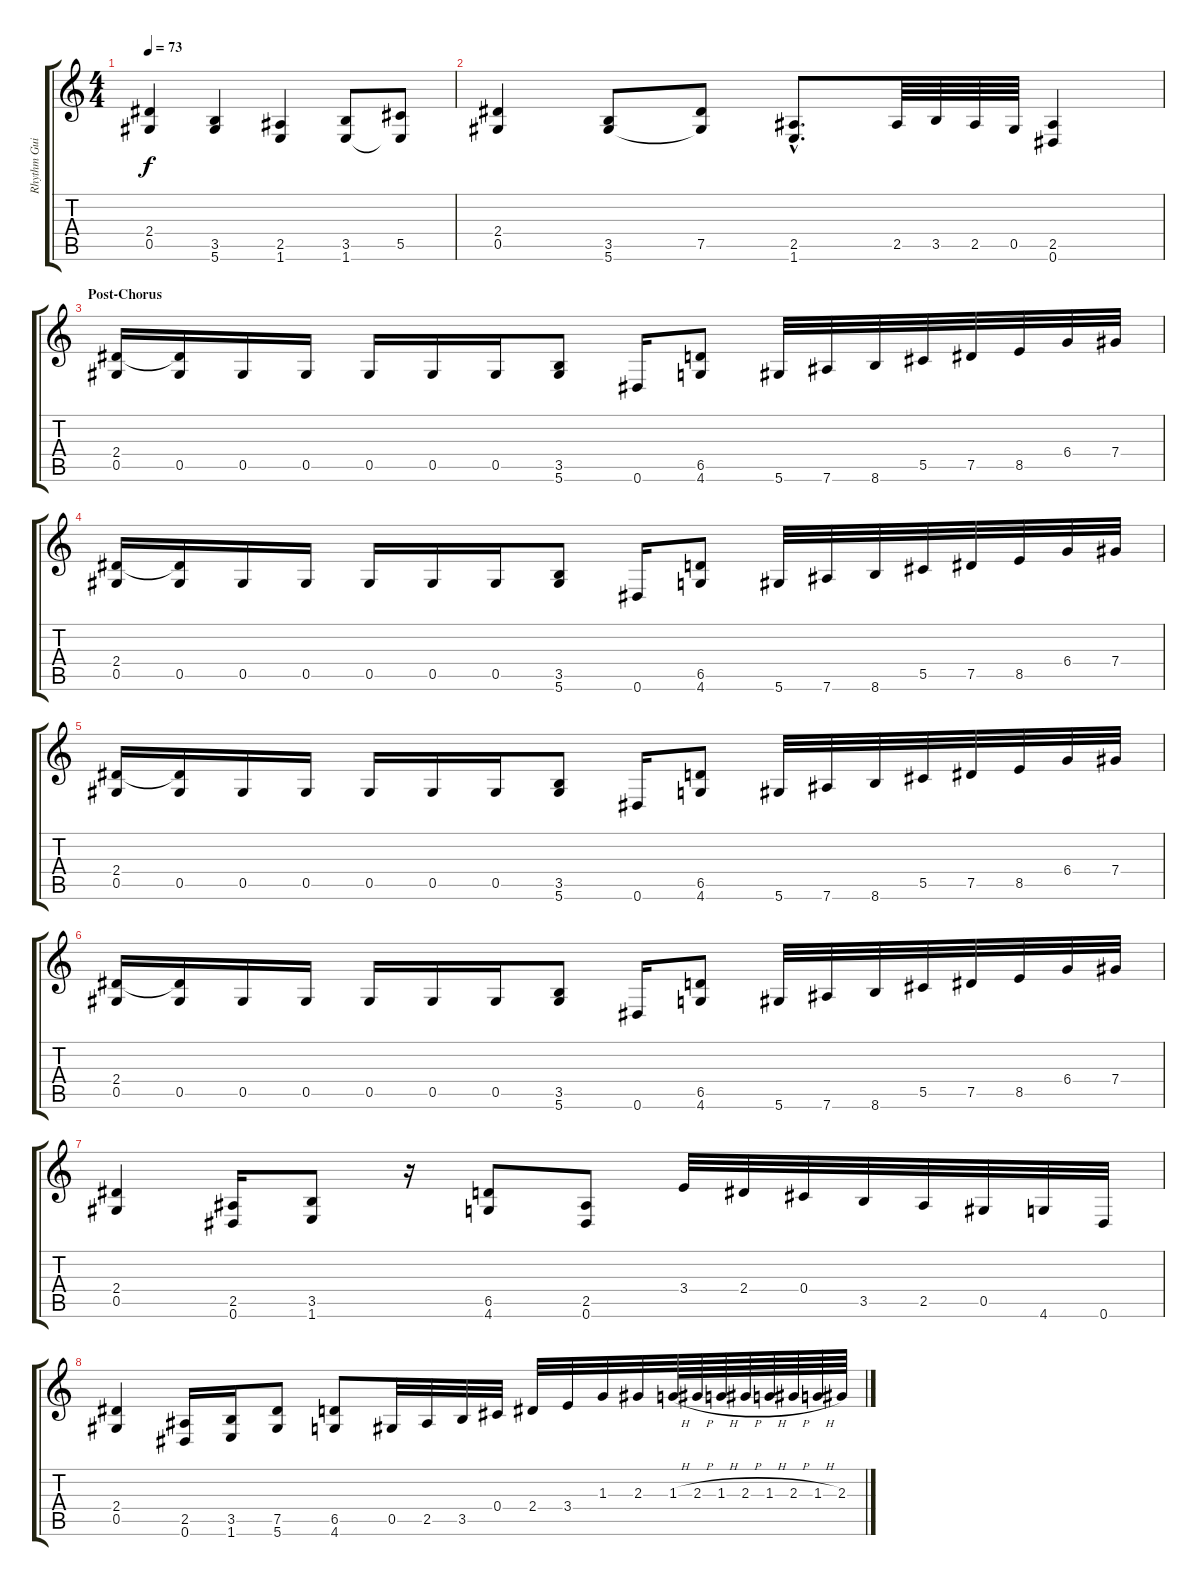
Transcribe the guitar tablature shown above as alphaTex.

\track ("Rhythm Guitar" "Rhythm Gui") {instrument distortionguitar}
\staff {score tabs}
\tuning (Eb4 Bb3 Gb3 Db3 Ab2 Eb2) {hide}
\ts (4 4)
\tempo 73
\clef g2
\ks c
(2.4 0.5).4{dy f} (3.5 5.6).4 (2.5 1.6).4 (3.5 1.6).8 (5.5 1.6{t}).8 |
(2.4 0.5).4 (3.5 5.6).8 (7.5 5.6{t}).8 (2.5{hac} 1.6{hac}).8{d} 2.5.64 3.5.64 2.5.64 0.5.64 (2.5 0.6).4 |
\section ("" "Post-Chorus")
(2.4 0.5).16 (2.4{t} 0.5).16 0.5.16 0.5.16 0.5.16 0.5.16 0.5.16 (3.5 5.6).8 0.6.16 (6.5 4.6).8 5.6.32 7.6.32 8.6.32 5.5.32 7.5.32 8.5.32 6.4.32 7.4.32 |
(2.4 0.5).16 (2.4{t} 0.5).16 0.5.16 0.5.16 0.5.16 0.5.16 0.5.16 (3.5 5.6).8 0.6.16 (6.5 4.6).8 5.6.32 7.6.32 8.6.32 5.5.32 7.5.32 8.5.32 6.4.32 7.4.32 |
(2.4 0.5).16 (2.4{t} 0.5).16 0.5.16 0.5.16 0.5.16 0.5.16 0.5.16 (3.5 5.6).8 0.6.16 (6.5 4.6).8 5.6.32 7.6.32 8.6.32 5.5.32 7.5.32 8.5.32 6.4.32 7.4.32 |
(2.4 0.5).16 (2.4{t} 0.5).16 0.5.16 0.5.16 0.5.16 0.5.16 0.5.16 (3.5 5.6).8 0.6.16 (6.5 4.6).8 5.6.32 7.6.32 8.6.32 5.5.32 7.5.32 8.5.32 6.4.32 7.4.32 |
(2.4 0.5).4 (2.5 0.6).16 (3.5 1.6).8 r.16 (6.5 4.6).8 (2.5 0.6).8 3.4.32 2.4.32 0.4.32 3.5.32 2.5.32 0.5.32 4.6.32 0.6.32 |
(2.4 0.5).4 (2.5 0.6).16 (3.5 1.6).16 (7.5 5.6).8 (6.5 4.6).8 0.5.32 2.5.32 3.5.32 0.4.32 2.4.32 3.4.32 1.3.32 2.3.32 1.3{h}.64 2.3{h}.64 1.3{h}.64 2.3{h}.64 1.3{h}.64 2.3{h}.64 1.3{h}.64 2.3.64
